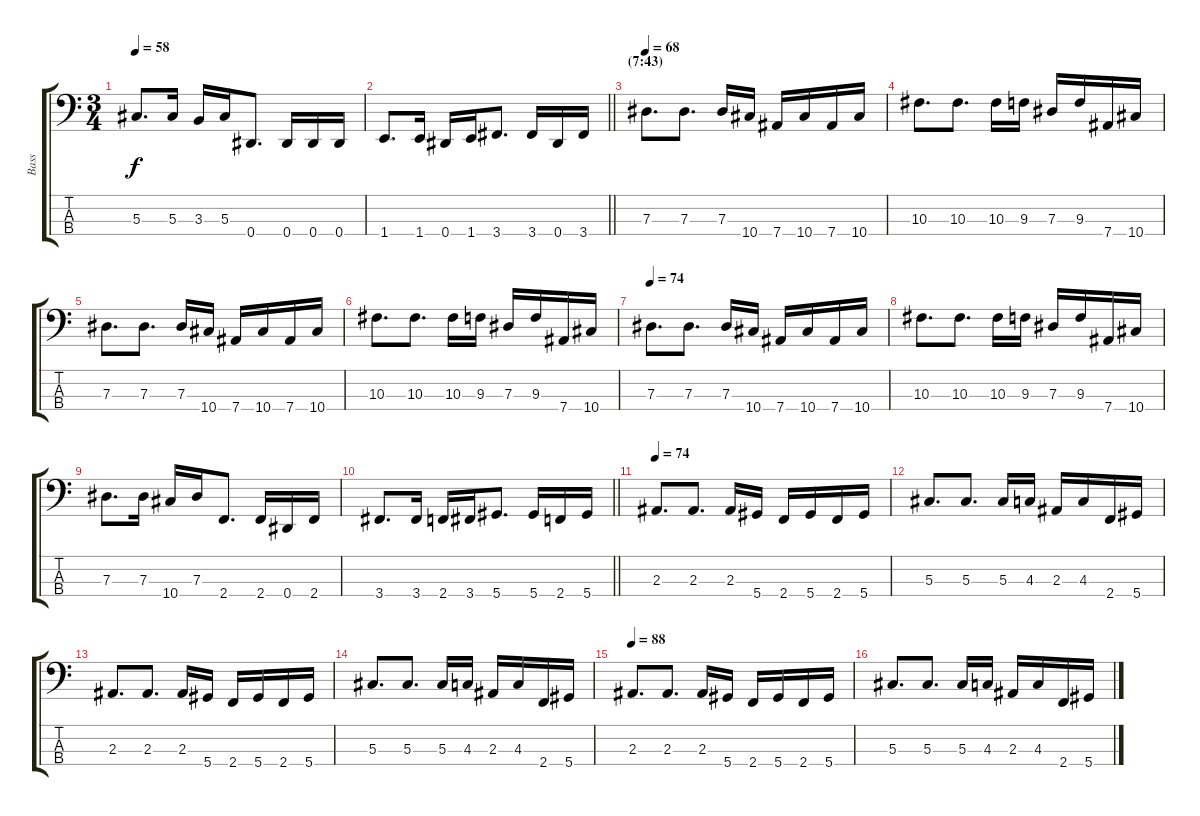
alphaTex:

\track ("Bass" "Bass") {instrument electricbassfinger}
\staff {score tabs}
\tuning (Gb2 Db2 Ab1 Eb1) {hide}
\ts (3 4)
\tempo 58
\clef f4
\ks c
5.3.8{d dy f} 5.3.16 3.3.16 5.3.16 0.4.8{d} 0.4.16 0.4.16 0.4.16 |
\barLineRight lightlight
1.4.8{d} 1.4.16 0.4.16 1.4.16 3.4.8{d} 3.4.16 0.4.16 3.4.16 |
\section ("" "(7:43)")
\tempo 68
7.3.8{d} 7.3.8{d} 7.3.16 10.4.16 7.4.16 10.4.16 7.4.16 10.4.16 |
10.3.8{d} 10.3.8{d} 10.3.16 9.3.16 7.3.16 9.3.16 7.4.16 10.4.16 |
7.3.8{d} 7.3.8{d} 7.3.16 10.4.16 7.4.16 10.4.16 7.4.16 10.4.16 |
10.3.8{d} 10.3.8{d} 10.3.16 9.3.16 7.3.16 9.3.16 7.4.16 10.4.16 |
\tempo 74
7.3.8{d} 7.3.8{d} 7.3.16 10.4.16 7.4.16 10.4.16 7.4.16 10.4.16 |
10.3.8{d} 10.3.8{d} 10.3.16 9.3.16 7.3.16 9.3.16 7.4.16 10.4.16 |
7.3.8{d} 7.3.16 10.4.16 7.3.16 2.4.8{d} 2.4.16 0.4.16 2.4.16 |
\barLineRight lightlight
3.4.8{d} 3.4.16 2.4.16 3.4.16 5.4.8{d} 5.4.16 2.4.16 5.4.16 |
\tempo 74
2.3.8{d} 2.3.8{d} 2.3.16 5.4.16 2.4.16 5.4.16 2.4.16 5.4.16 |
5.3.8{d} 5.3.8{d} 5.3.16 4.3.16 2.3.16 4.3.16 2.4.16 5.4.16 |
2.3.8{d} 2.3.8{d} 2.3.16 5.4.16 2.4.16 5.4.16 2.4.16 5.4.16 |
5.3.8{d} 5.3.8{d} 5.3.16 4.3.16 2.3.16 4.3.16 2.4.16 5.4.16 |
\tempo 88
2.3.8{d} 2.3.8{d} 2.3.16 5.4.16 2.4.16 5.4.16 2.4.16 5.4.16 |
5.3.8{d} 5.3.8{d} 5.3.16 4.3.16 2.3.16 4.3.16 2.4.16 5.4.16
